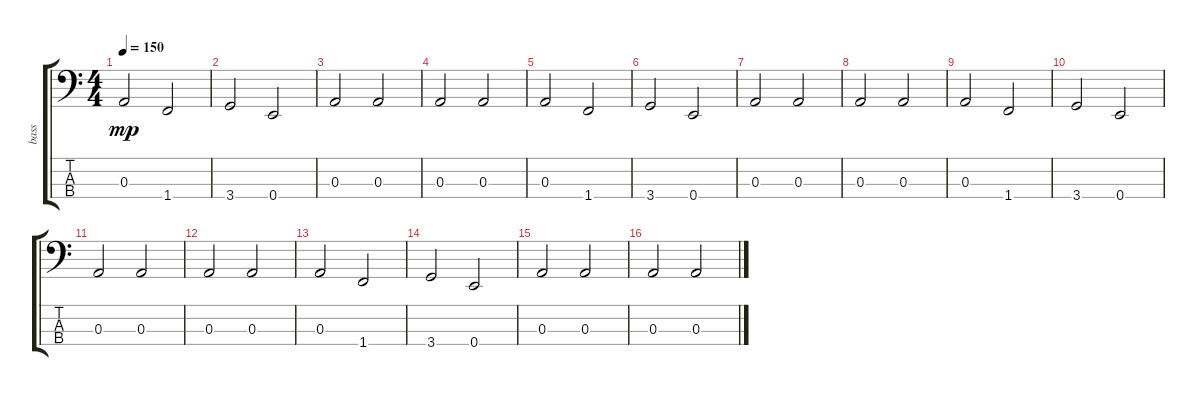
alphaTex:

\track ("bass" "bass") {instrument fretlessbass}
\staff {score tabs}
\tuning (G2 D2 A1 E1) {hide}
\ts (4 4)
\tempo 150
\clef f4
\ks c
0.3.2{dy mp} 1.4.2 |
3.4.2 0.4.2 |
0.3.2 0.3.2 |
0.3.2 0.3.2 |
0.3.2 1.4.2 |
3.4.2 0.4.2 |
0.3.2 0.3.2 |
0.3.2 0.3.2 |
0.3.2 1.4.2 |
3.4.2 0.4.2 |
0.3.2 0.3.2 |
0.3.2 0.3.2 |
0.3.2 1.4.2 |
3.4.2 0.4.2 |
0.3.2 0.3.2 |
0.3.2 0.3.2
